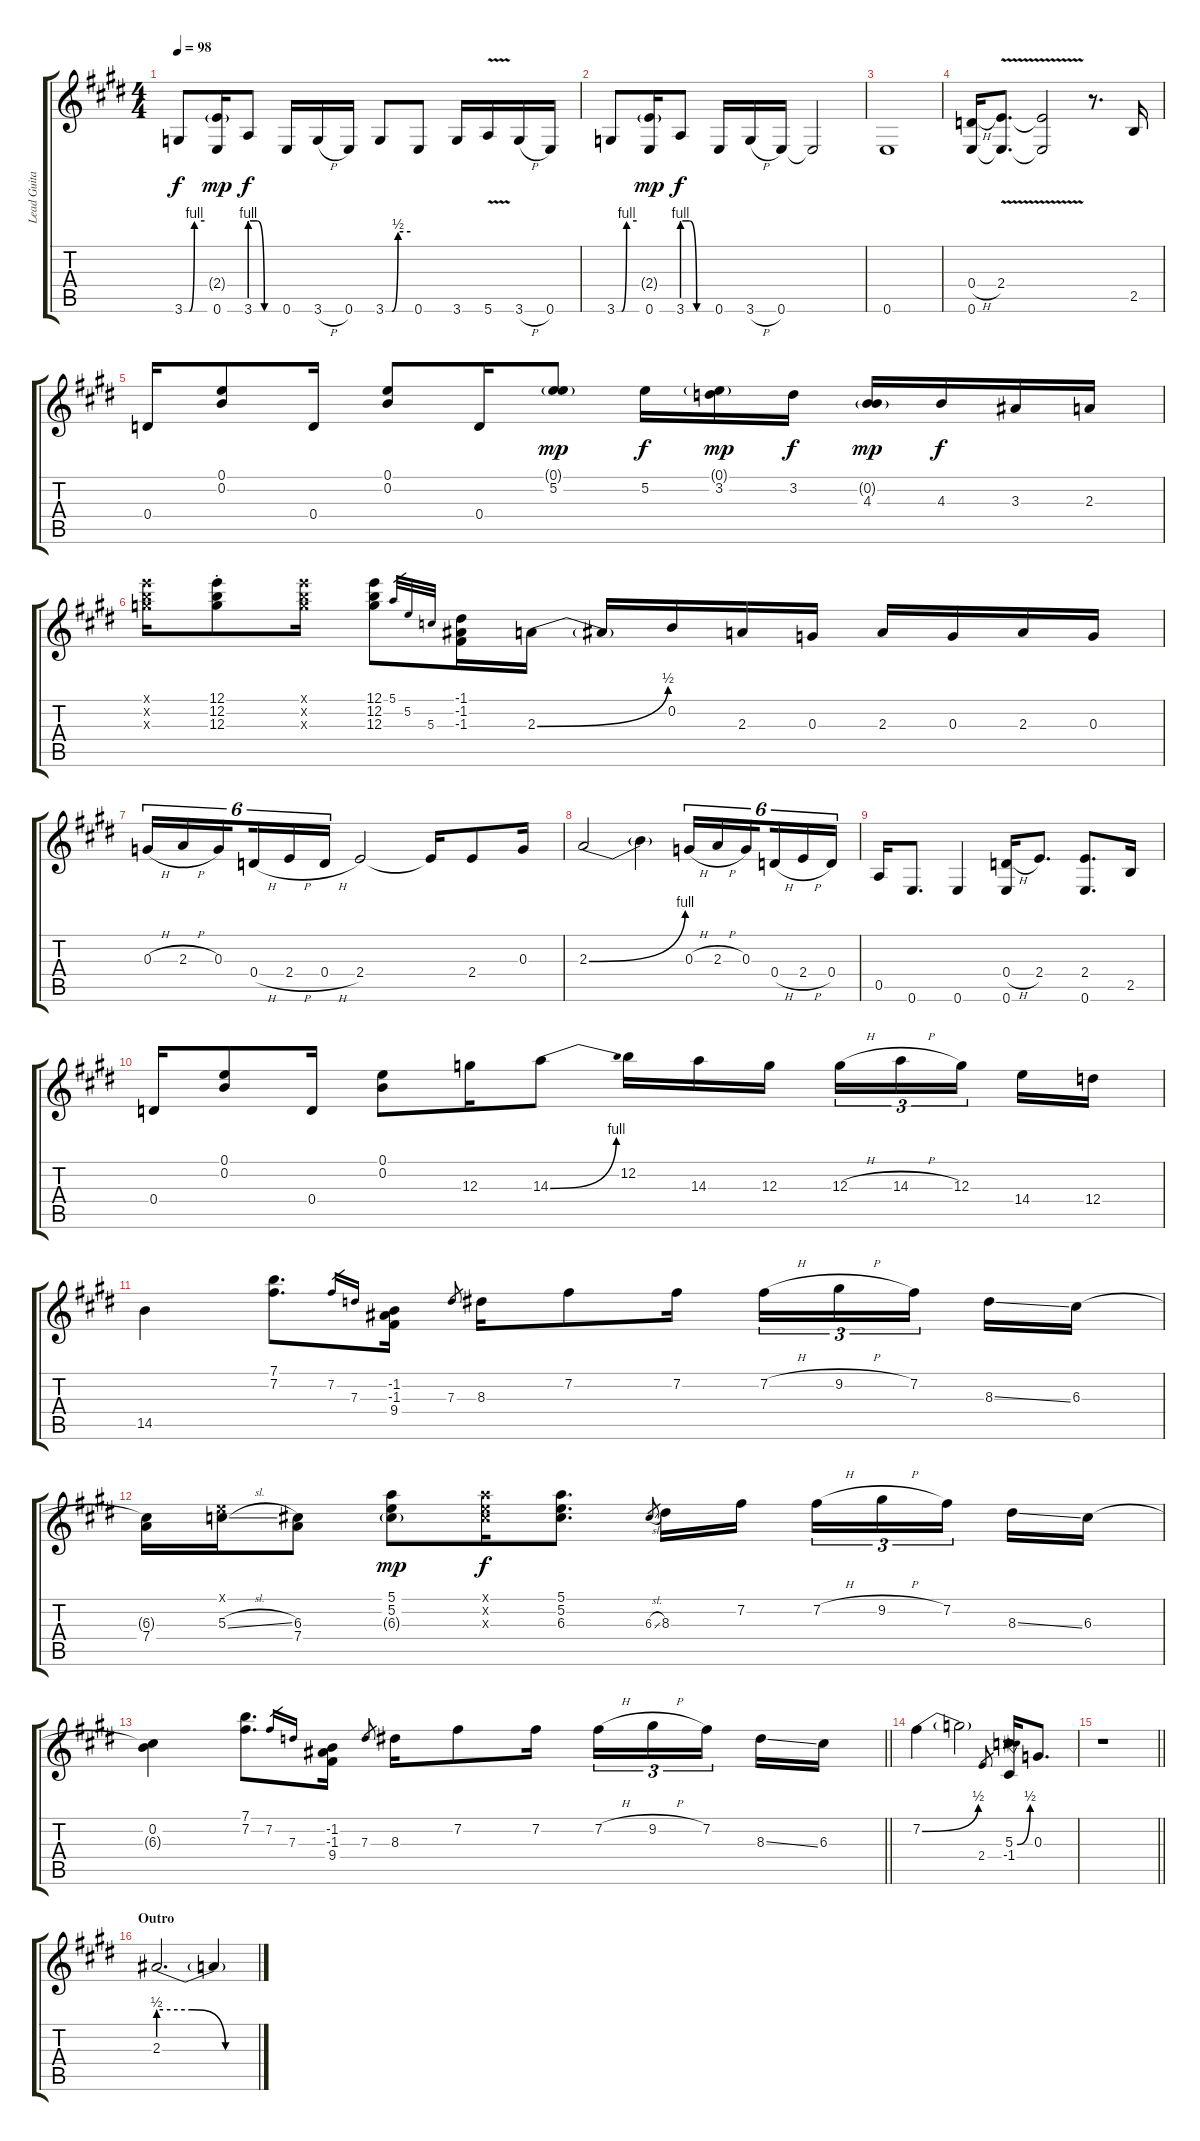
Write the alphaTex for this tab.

\track ("Lead Guitar" "Lead Guita") {instrument overdrivenguitar}
\staff {score tabs}
\tuning (E4 B3 G3 D3 A2 E2) {hide}
\ts (4 4)
\tempo 98
\clef g2
\ks e
3.6{be (custom 0 0 15 0 30 4 60 4)}.8{dy f} (2.4{g} 0.6).16{dy mp} 3.6{be (custom 0 4 15 4 30 0 45 0 60 0)}.8{dy f} 0.6.16 3.6{h}.16 0.6.16 3.6{be (custom 0 0 15 0 30 2 60 2)}.8 0.6.8 3.6.16 5.6{v}.16 3.6{h}.16 0.6.16 |
3.6{be (custom 0 0 15 0 30 4 60 4)}.8 (2.4{g} 0.6).16{dy mp} 3.6{be (custom 0 4 15 4 30 0 45 0 60 0)}.8{dy f} 0.6.16 3.6{h}.16 0.6.16 0.6{t}.2 |
0.6.1 |
(0.4{h} 0.6).16 (2.4{v} 0.6{t}).8{d} (2.4{t} 0.6{t}).2 r.8{d} 2.5.16 |
0.4.16 (0.1 0.2).8 0.4.16 (0.1 0.2).8 0.4.16 (0.1{g} 5.2).8{dy mp} 5.2.16{dy f} (0.1{g} 3.2).16{dy mp} 3.2.16{dy f} (0.2{g} 4.3).16{dy mp} 4.3.16{dy f} 3.3.16 2.3.16 |
(12.1{x} 12.2{x} 12.3{x}).16 (12.1{st} 12.2{st} 12.3{st}).8 (12.1{x} 12.2{x} 12.3{x}).16 (12.1 12.2 12.3).8 5.1.32{gr} 5.2.32{gr} 5.3.32{gr} (-1.1 -1.2 -1.3).16 2.3{be (bend 0 0 60 2)}.16 2.3{t}.16 0.2.16 2.3.16 0.3.16 2.3.16 0.3.16 2.3.16 0.3.16 |
0.3{h}.16{tu (6 4)} 2.3{h}.16{tu (6 4)} 0.3.16{tu (6 4) beam splitsecondary} 0.4{h}.16{tu (6 4)} 2.4{h}.16{tu (6 4)} 0.4{h}.16{tu (6 4)} 2.4.2 2.4{t}.16 2.4.8 0.3.16 |
2.3{be (bend 0 0 60 4)}.2 2.3{t}.4 0.3{h}.16{tu (6 4)} 2.3{h}.16{tu (6 4)} 0.3.16{tu (6 4) beam splitsecondary} 0.4{h}.16{tu (6 4)} 2.4{h}.16{tu (6 4)} 0.4.16{tu (6 4)} |
0.5.16 0.6.8{d} 0.6.4 (0.4{h} 0.6).16 2.4.8{d} (2.4 0.6).8{d} 2.5.16 |
0.4.16 (0.1 0.2).8 0.4.16 (0.1 0.2).8 12.3.16 14.3{be (bend 0 0 60 4)}.8 12.2.16 14.3.16 12.3.16 12.3{h}.16{tu (3 2)} 14.3{h}.16{tu (3 2)} 12.3.16{tu (3 2) beam splitsecondary} 14.4.16 12.4.16 |
14.5.4 (7.1 7.2).8{d} 7.2.16{gr} 7.3.16{gr} (-1.2 -1.3 9.4).16 7.3.8{gr} 8.3.16 7.2.8 7.2.16 7.2{h}.16{tu (3 2)} 9.2{h}.16{tu (3 2)} 7.2.16{tu (3 2) beam splitsecondary} 8.3{ss}.16 6.3.16 |
(6.3{t} 7.4).16 (0.1{x} 5.3{sl}).16 (6.3 7.4).8 (5.1 5.2 6.3{g}).8{dy mp} (5.1{x} 5.2{x} 6.3{x}).16{dy f} (5.1 5.2 6.3).8{d} 6.3{sl}.8{gr} 8.3.16 7.2.16 7.2{h}.16{tu (3 2)} 9.2{h}.16{tu (3 2)} 7.2.16{tu (3 2) beam splitsecondary} 8.3{ss}.16 6.3.16 |
\barLineRight lightlight
(0.2 6.3{t}).4 (7.1 7.2).8{d} 7.2.16{gr} 7.3.16{gr} (-1.2 -1.3 9.4).16 7.3.8{gr} 8.3.16 7.2.8 7.2.16 7.2{h}.16{tu (3 2)} 9.2{h}.16{tu (3 2)} 7.2.16{tu (3 2) beam splitsecondary} 8.3{ss}.16 6.3.16 |
7.2{be (bend 0 0 60 2)}.4 7.2{t}.2 2.4.8{gr} (5.3{be (bend 0 0 60 2)} -1.4).16 0.3.8{d} |
\barLineRight lightlight
r.1 |
\section ("" "Outro")
2.3{be (custom 0 2 20 2 40 0 60 0)}.2{d} 2.3{t}.4
